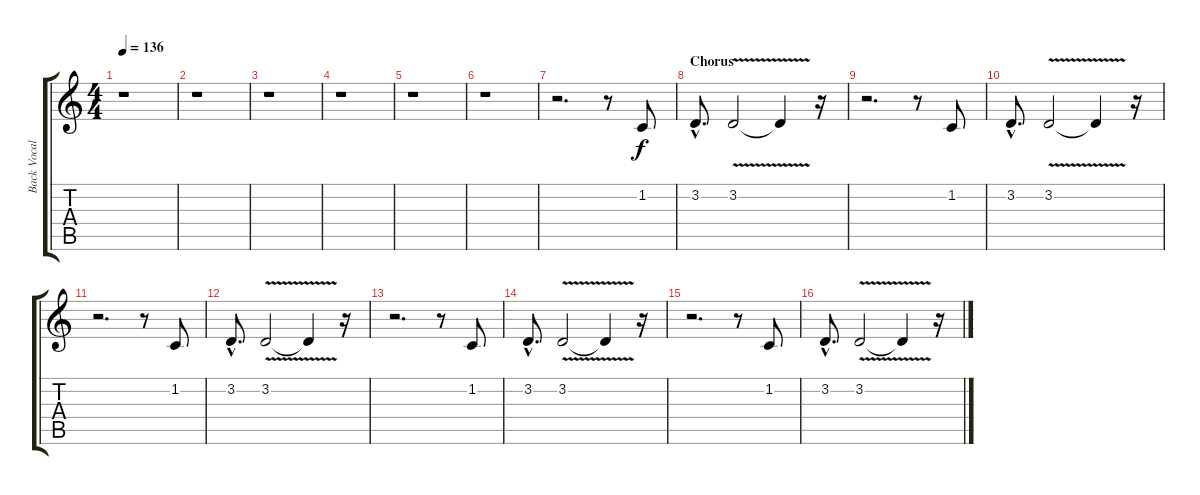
\track ("Back Vocals" "Back Vocal") {instrument tenorsax}
\staff {score tabs}
\tuning (E4 B3 G3 D3 A2 E2) {hide}
\ts (4 4)
\tempo 136
\clef g2
\ks c
r.1{dy f} |
r.1 |
r.1 |
r.1 |
r.1 |
r.1 |
r.2{d} r.8 1.2.8 |
\section ("" "Chorus")
3.2{hac}.8{d} 3.2{v}.2 3.2{t}.4 r.16 |
r.2{d} r.8 1.2.8 |
3.2{hac}.8{d} 3.2{v}.2 3.2{t}.4 r.16 |
r.2{d} r.8 1.2.8 |
3.2{hac}.8{d} 3.2{v}.2 3.2{t}.4 r.16 |
r.2{d} r.8 1.2.8 |
3.2{hac}.8{d} 3.2{v}.2 3.2{t}.4 r.16 |
r.2{d} r.8 1.2.8 |
3.2{hac}.8{d} 3.2{v}.2 3.2{t}.4 r.16
